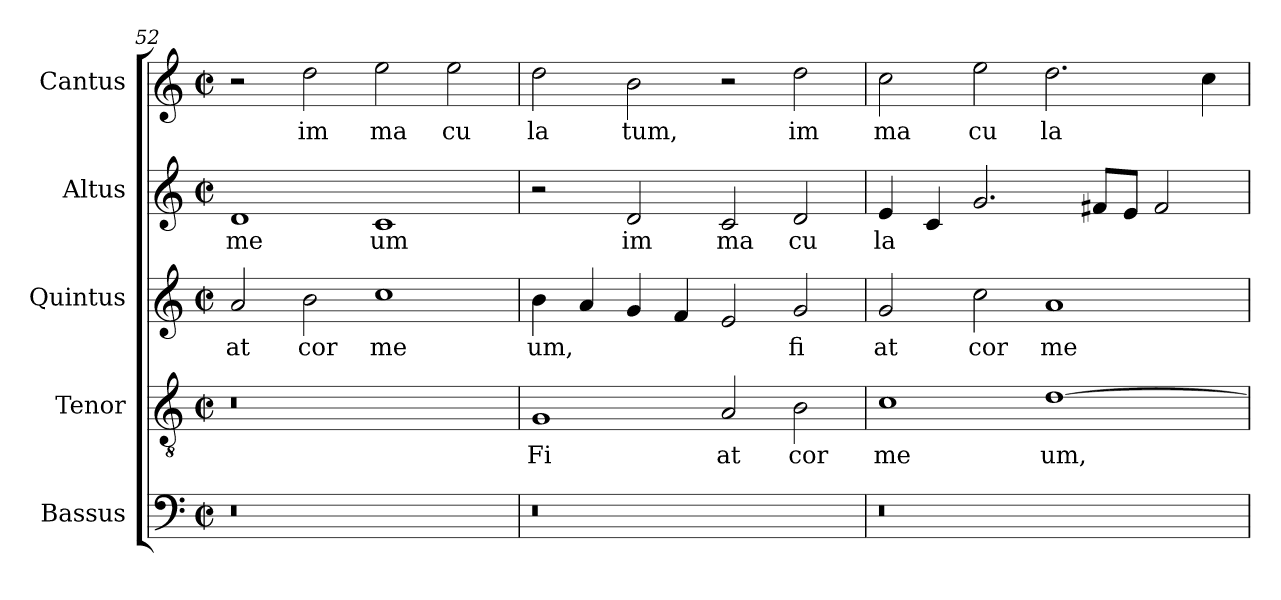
**kern	**kern	**text	**kern	**text	**kern	**text	**kern	**text
*part5	*part4	*part4	*part3	*part3	*part2	*part2	*part1	*part1
*staff5	*staff4	*staff4	*staff3	*staff3	*staff2	*staff2	*staff1	*staff1
*I"Bassus	*I"Tenor	*	*I"Quintus	*	*I"Altus	*	*I"Cantus	*
*clefF4	*clefGv2	*	*clefG2	*	*clefG2	*	*clefG2	*
*k[]	*k[]	*	*k[]	*	*k[]	*	*k[]	*
*C:	*C:	*	*C:	*	*C:	*	*C:	*
*M2/2	*M2/2	*	*M2/2	*	*M2/2	*	*M2/2	*
*met(c|)	*met(c|)	*	*met(c|)	*	*met(c|)	*	*met(c|)	*
=52	=52	=52	=52	=52	=52	=52	=52	=52
!	!	!	!	!LO:LY:b:cj	!	!LO:LY:b:cj	!	!
0r	0r	.	2a/	at	1d	me	2r	.
!	!	!	!	!LO:LY:b:cj	!	!	!	!LO:LY:b:cj
.	.	.	2b\	cor	.	.	2dd\	im
!	!	!	!	!LO:LY:b:cj	!	!LO:LY:b:cj	!	!LO:LY:b:cj
.	.	.	1cc	me	1c	um	2ee\	ma
!	!	!	!	!	!	!	!	!LO:LY:b:cj
.	.	.	.	.	.	.	2ee\	cu
=53	=53	=53	=53	=53	=53	=53	=53	=53
!	!	!LO:LY:b:cj	!	!LO:LY:b:cj	!	!	!	!LO:LY:b:cj
0r	1G	Fi	4b\	um,	2r	.	2dd\	la
!	!	!	!	!LO:LY:b:cj	!	!	!	!
.	.	.	4a/	.	.	.	.	.
!	!	!	!	!LO:LY:b:cj	!	!LO:LY:b:cj	!	!LO:LY:b:cj
.	.	.	4g/	.	2d/	im	2b\	tum,
!	!	!	!	!LO:LY:b:cj	!	!	!	!
.	.	.	4f/	.	.	.	.	.
!	!	!LO:LY:b:cj	!	!LO:LY:b:cj	!	!LO:LY:b:cj	!	!
.	2A/	at	2e/	.	2c/	ma	2r	.
!	!	!LO:LY:b:cj	!	!LO:LY:b:cj	!	!LO:LY:b:cj	!	!LO:LY:b:cj
.	2B\	cor	2g/	fi	2d/	cu	2dd\	im
=54	=54	=54	=54	=54	=54	=54	=54	=54
!	!	!LO:LY:b:cj	!	!LO:LY:b:cj	!	!LO:LY:b:cj	!	!LO:LY:b:cj
0r	1c	me	2g/	at	4e/	la	2cc\	ma
!	!	!	!	!	!	!LO:LY:b:cj	!	!
.	.	.	.	.	4c/	.	.	.
!	!	!	!	!LO:LY:b:cj	!	!LO:LY:b:cj	!	!LO:LY:b:cj
.	.	.	2cc\	cor	2.g/	.	2ee\	cu
!	!	!LO:LY:b:cj	!	!LO:LY:b:cj	!	!	!	!LO:LY:b:cj
.	[>1d	um,	1a	me	.	.	2.dd\	la
!	!	!	!	!	!	!LO:LY:b:cj	!	!
.	.	.	.	.	8f#/L	.	.	.
!	!	!	!	!	!	!LO:LY:b:cj	!	!
.	.	.	.	.	8e/J	.	.	.
!	!	!	!	!	!	!LO:LY:b:cj	!	!
.	.	.	.	.	2f#/	.	.	.
!	!	!	!	!	!	!	!	!LO:LY:b:cj
.	.	.	.	.	.	.	4cc\	.
=	=	=	=	=	=	=	=	=
*-	*-	*-	*-	*-	*-	*-	*-	*-
